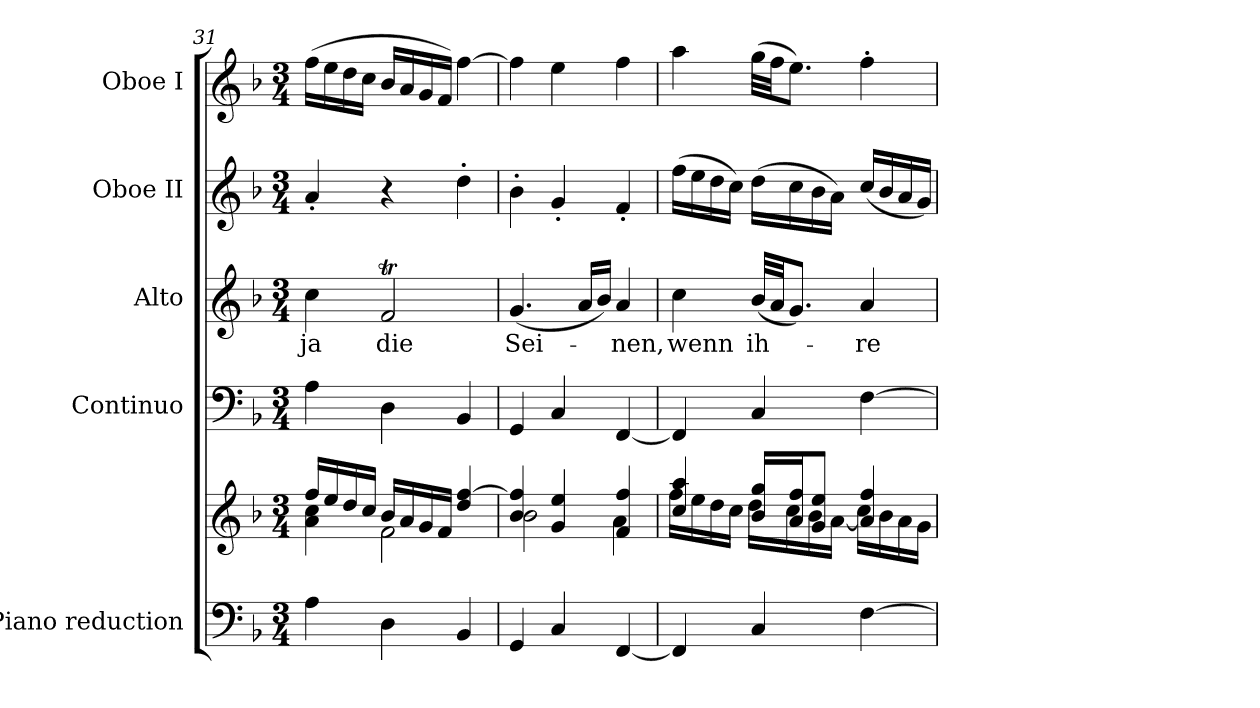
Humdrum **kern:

**kern	**kern	**kern	**kern	**text	**kern	**kern
*part5	*part5	*part4	*part3	*part3	*part2	*part1
*staff6	*staff5	*staff4	*staff3	*staff3	*staff2	*staff1
*I"Piano reduction	*	*I"Continuo	*I"Alto	*	*I"Oboe II	*I"Oboe I
*I'Pno	*	*	*	*	*I'Ob	*I'Ob
*clefF4	*clefG2	*clefF4	*clefG2	*	*clefG2	*clefG2
*k[b-]	*k[b-]	*k[b-]	*k[b-]	*	*k[b-]	*k[b-]
*M3/4	*M3/4	*M3/4	*M3/4	*	*M3/4	*M3/4
=31	=31	=31	=31	=31	=31	=31
*	*^	*	*	*	*	*
!	!	!	!	!	!LO:LY:b	!	!
4A\	16ff/LL	4a\ 4cc\	4A\	4cc\	ja	4a'/	(>16ff\LL
.	16ee/	.	.	.	.	.	16ee\
.	16dd/	.	.	.	.	.	16dd\
.	16cc/JJ	.	.	.	.	.	16cc\JJ
!	!	!	!	!	!LO:LY:b	!	!
4D\	16b-/LL	2f\	4D\	2fT/	die	4r	16b-/LL
.	16a/	.	.	.	.	.	16a/
.	16g/	.	.	.	.	.	16g/
.	16f/JJ	.	.	.	.	.	16f/JJ)
4BB-/	4dd/ [4ff/	.	4BB-/	.	.	4dd'\	[4ff\
=32	=32	=32	=32	=32	=32	=32	=32
!	!	!	!	!	!LO:LY:b	!	!
4GG/	4b-/ 4ff/]	2b-\	4GG/	(<4.g/	Sei-	4b-'\	4ff\]
4C/	4g/ 4ee/	.	4C/	.	.	4g'/	4ee\
.	.	.	.	16a/LL	.	.	.
.	.	.	.	16b-/JJ)	.	.	.
!	!	!	!	!	!LO:LY:b	!	!
[4FF/	4f/ 4ff/	4a\	[4FF/	4a/	-nen,	4f'/	4ff\
!!LO:LB:g=z
=33	=33	=33	=33	=33	=33	=33	=33
!	!	!	!	!	!LO:LY:b	!	!
4FF/]	4cc/ 4aa/	16ff\LL	4FF/]	4cc\	wenn	(>16ff\LL	4aa\
.	.	16ee\	.	.	.	16ee\	.
.	.	16dd\	.	.	.	16dd\	.
.	.	16cc\JJ	.	.	.	16cc\JJ)	.
!	!	!	!	!	!LO:LY:b	!	!
4C/	16b-/ 16gg/LL	16dd\LL	4C/	(<32b-/LLL	ih-	(>16dd\LL	(>32gg\LLL
.	.	.	.	32a/JJ	.	.	32ff\JJ
.	16a/ 16ff/J	16cc\	.	8.g/J)	.	16cc\	8.ee\J)
.	8g/ 8ee/J	16b-\	.	.	.	16b-\	.
.	.	[16a\JJ	.	.	.	16a\JJ)	.
!	!	!	!	!	!LO:LY:b	!	!
[4F\	4a/] 4ff/	16cc\LL	[4F\	4a/	-re	(<16cc/LL	4ff'\
.	.	16b-\	.	.	.	16b-/	.
.	.	16a\	.	.	.	16a/	.
.	.	16g\JJ	.	.	.	16g/JJ)	.
*	*v	*v	*	*	*	*	*
=	=	=	=	=	=	=
*-	*-	*-	*-	*-	*-	*-
